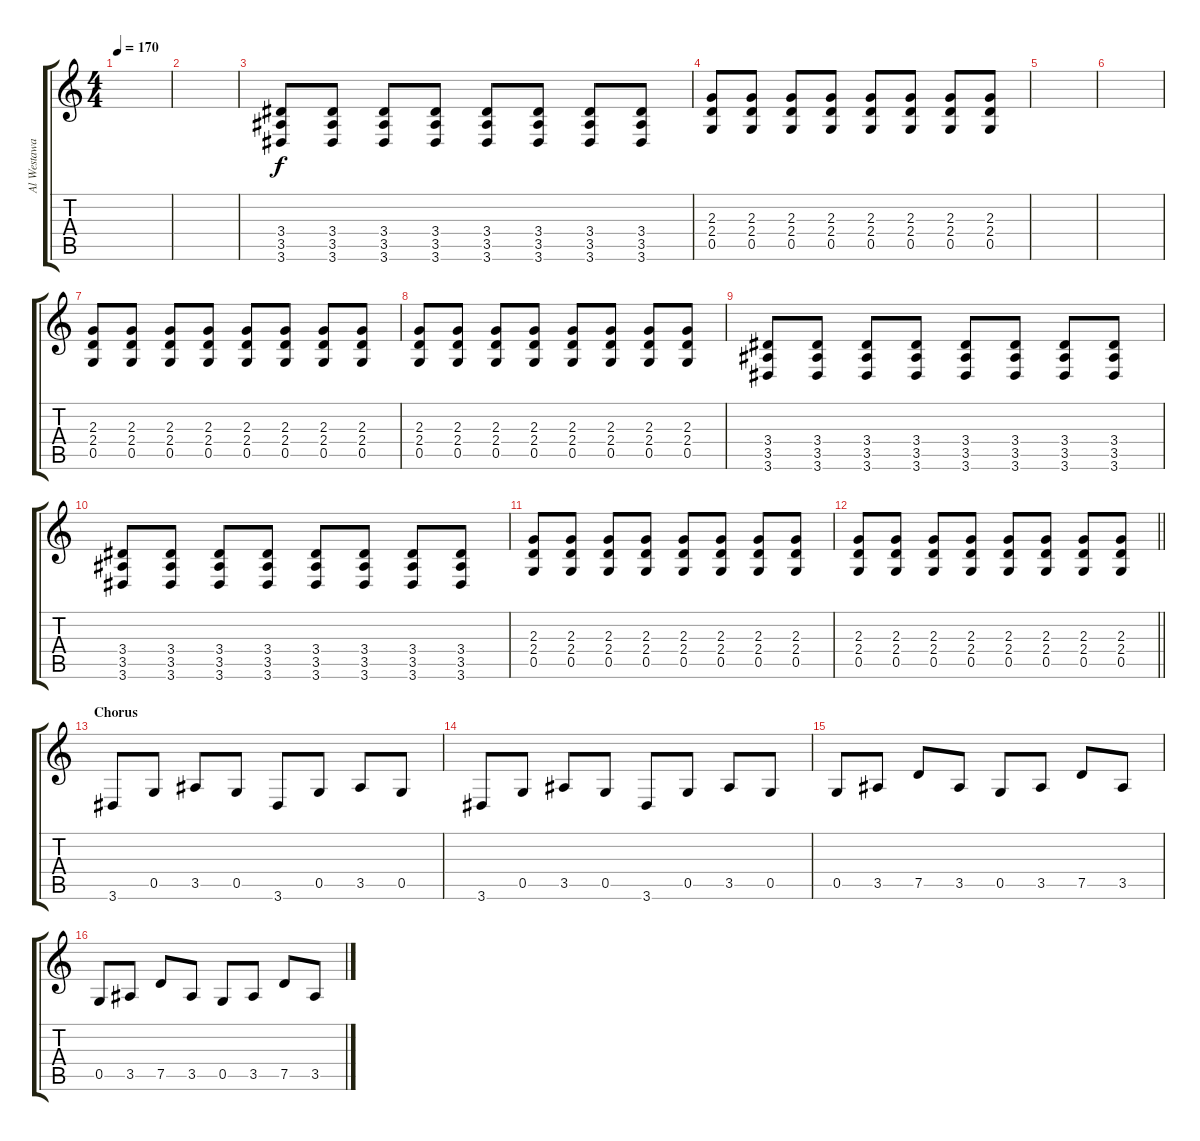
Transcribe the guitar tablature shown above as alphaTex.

\track ("Al Westaway" "Al Westawa") {instrument overdrivenguitar}
\staff {score tabs}
\tuning (D4 A3 F3 C3 G2 C2) {hide}
\ts (4 4)
\tempo 170
\clef g2
\ks c
|
|
(3.4 3.5 3.6).8 (3.4 3.5 3.6).8 (3.4 3.5 3.6).8 (3.4 3.5 3.6).8 (3.4 3.5 3.6).8 (3.4 3.5 3.6).8 (3.4 3.5 3.6).8 (3.4 3.5 3.6).8 |
(2.3 2.4 0.5).8 (2.3 2.4 0.5).8 (2.3 2.4 0.5).8 (2.3 2.4 0.5).8 (2.3 2.4 0.5).8 (2.3 2.4 0.5).8 (2.3 2.4 0.5).8 (2.3 2.4 0.5).8 |
|
|
(2.3 2.4 0.5).8 (2.3 2.4 0.5).8 (2.3 2.4 0.5).8 (2.3 2.4 0.5).8 (2.3 2.4 0.5).8 (2.3 2.4 0.5).8 (2.3 2.4 0.5).8 (2.3 2.4 0.5).8 |
(2.3 2.4 0.5).8 (2.3 2.4 0.5).8 (2.3 2.4 0.5).8 (2.3 2.4 0.5).8 (2.3 2.4 0.5).8 (2.3 2.4 0.5).8 (2.3 2.4 0.5).8 (2.3 2.4 0.5).8 |
(3.4 3.5 3.6).8 (3.4 3.5 3.6).8 (3.4 3.5 3.6).8 (3.4 3.5 3.6).8 (3.4 3.5 3.6).8 (3.4 3.5 3.6).8 (3.4 3.5 3.6).8 (3.4 3.5 3.6).8 |
(3.4 3.5 3.6).8 (3.4 3.5 3.6).8 (3.4 3.5 3.6).8 (3.4 3.5 3.6).8 (3.4 3.5 3.6).8 (3.4 3.5 3.6).8 (3.4 3.5 3.6).8 (3.4 3.5 3.6).8 |
(2.3 2.4 0.5).8 (2.3 2.4 0.5).8 (2.3 2.4 0.5).8 (2.3 2.4 0.5).8 (2.3 2.4 0.5).8 (2.3 2.4 0.5).8 (2.3 2.4 0.5).8 (2.3 2.4 0.5).8 |
\barLineRight lightlight
(2.3 2.4 0.5).8 (2.3 2.4 0.5).8 (2.3 2.4 0.5).8 (2.3 2.4 0.5).8 (2.3 2.4 0.5).8 (2.3 2.4 0.5).8 (2.3 2.4 0.5).8 (2.3 2.4 0.5).8 |
\section ("" "Chorus")
3.6.8 0.5.8 3.5.8 0.5.8 3.6.8 0.5.8 3.5.8 0.5.8 |
3.6.8 0.5.8 3.5.8 0.5.8 3.6.8 0.5.8 3.5.8 0.5.8 |
0.5.8 3.5.8 7.5.8 3.5.8 0.5.8 3.5.8 7.5.8 3.5.8 |
0.5.8 3.5.8 7.5.8 3.5.8 0.5.8 3.5.8 7.5.8 3.5.8
